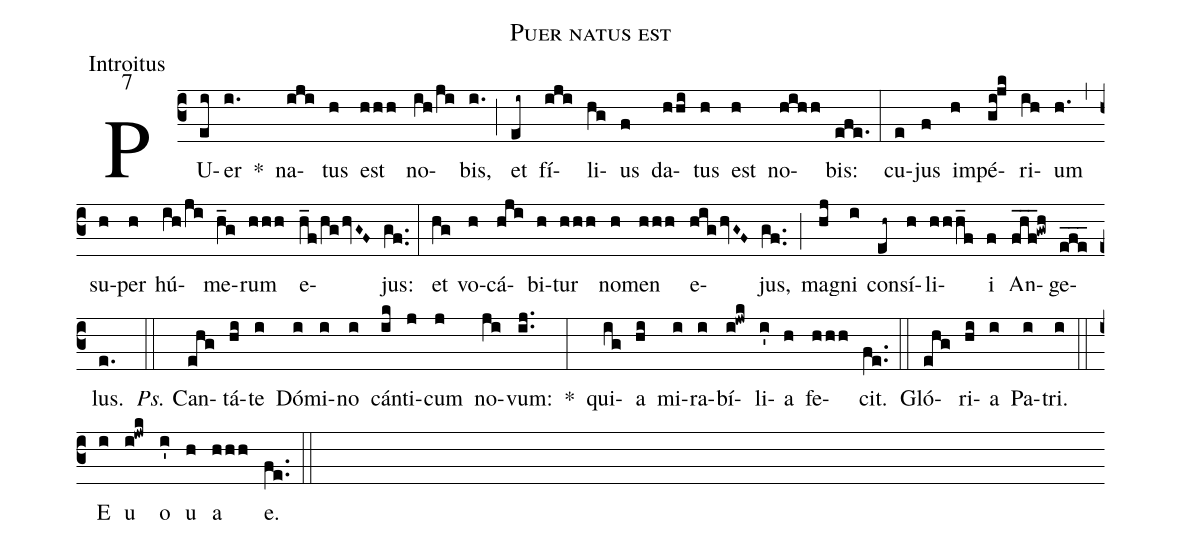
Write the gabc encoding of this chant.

name:Puer natus est;
office-part:Introitus;
mode:7;
%%
(c3) PU(ei)er(i.) *() na(iji)tus(h) est(hhh) no(ih/ji)bis,(i.) (;) et(ei~) fí(iji)li(hg)us(f) da(hhi)tus(h) est(h) no(hihh)bis:(efe.) (:)
cu(e)jus(f) im(h)pé(gi!jk)ri(ih)um(h.) (,) su(h)per(h) hú(ih/ji)me(h_g)rum(hhh) e(h_f/hghvG~F~)jus:(gf..) (:)
et(hg) vo(h)cá(hji)bi(h)tur(hhh) no(h)men(hhh) e(highvG~F~)jus,(gf..) (;) ma(hj)gni(i) con(eh~)sí(h)li(hhh_f)i(f) An(fhf___!gwh)ge(efe___)lus.(e.) (::)
<i>Ps.</i> Can(ehg)tá(hi)te(i) Dó(i)mi(i)no(i) cán(ik)ti(j)cum(j) no(ji)vum:(ij..) *(:)
qui(ig)a(hi) mi(i)ra(i)bí(i!jwk)li(i')a(h) fe(hhh)cit.(fe..) (::)
Gló(ehg)ri(hi)a(i) Pa(i)tri.(i) (::)
E(i) u(i!jwk) o(i') u(h) a(hhh) e.(fe..) (::)
